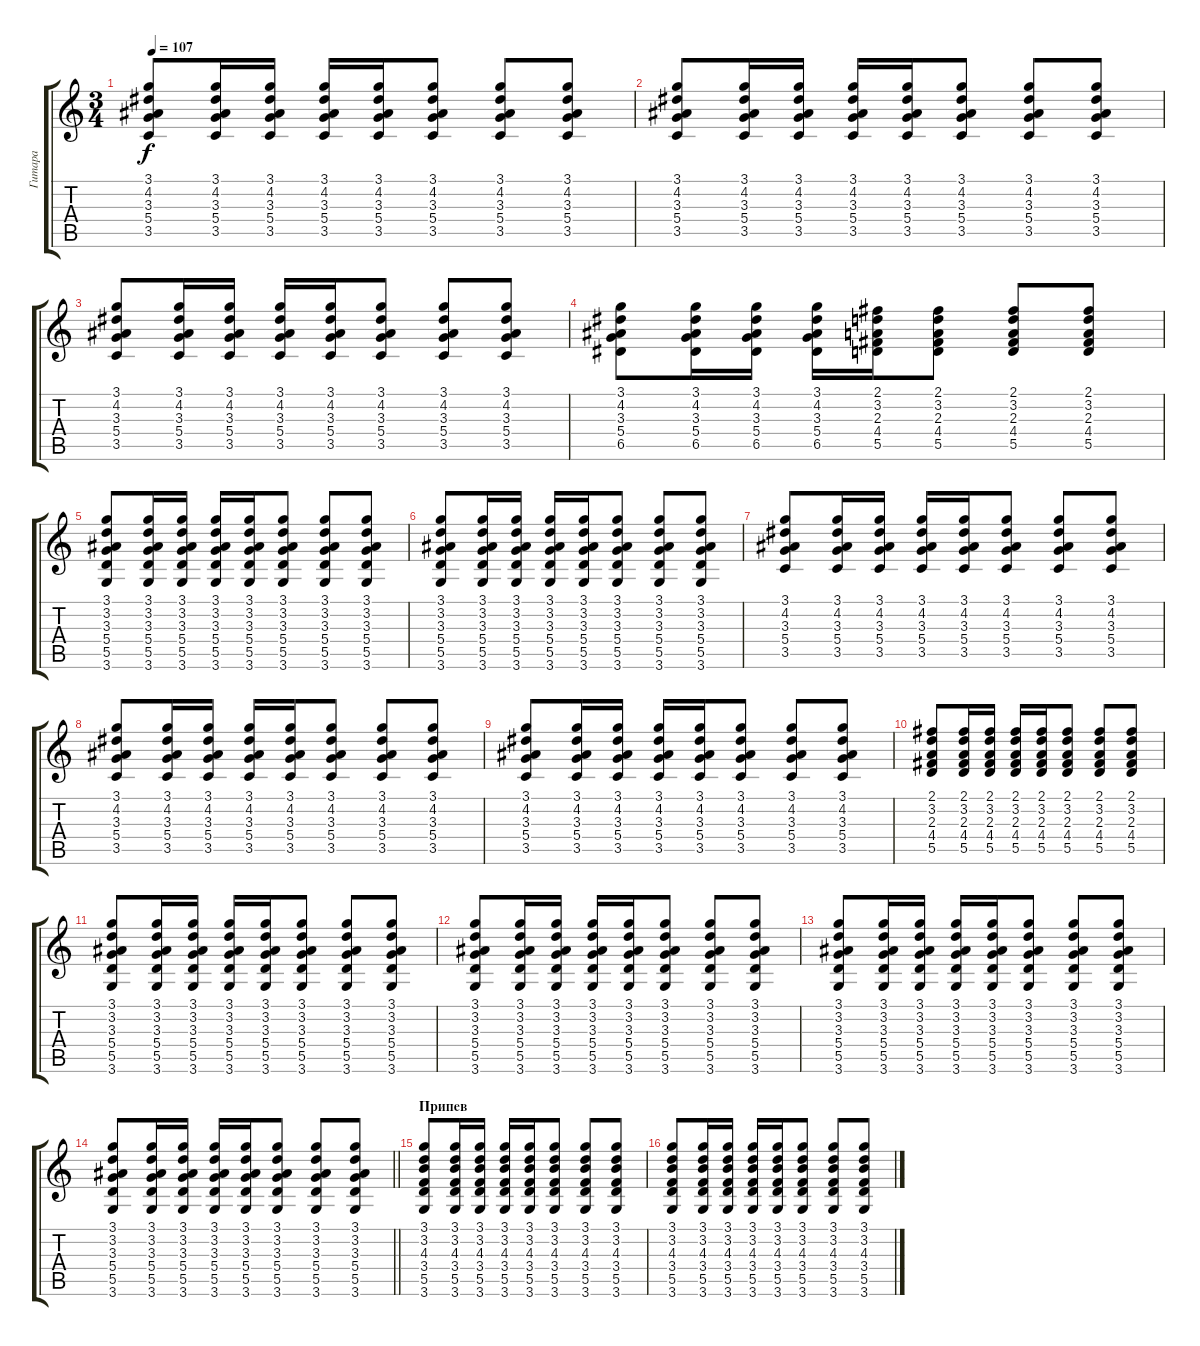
\track ("Гитара" "Гитара") {instrument acousticguitarsteel}
\staff {score tabs}
\tuning (E4 B3 G3 D3 A2 E2) {hide}
\ts (3 4)
\tempo 107
\clef g2
\ks c
(3.1 4.2 3.3 5.4 3.5).8{dy f} (3.1 4.2 3.3 5.4 3.5).16 (3.1 4.2 3.3 5.4 3.5).16 (3.1 4.2 3.3 5.4 3.5).16 (3.1 4.2 3.3 5.4 3.5).16 (3.1 4.2 3.3 5.4 3.5).8 (3.1 4.2 3.3 5.4 3.5).8 (3.1 4.2 3.3 5.4 3.5).8 |
(3.1 4.2 3.3 5.4 3.5).8 (3.1 4.2 3.3 5.4 3.5).16 (3.1 4.2 3.3 5.4 3.5).16 (3.1 4.2 3.3 5.4 3.5).16 (3.1 4.2 3.3 5.4 3.5).16 (3.1 4.2 3.3 5.4 3.5).8 (3.1 4.2 3.3 5.4 3.5).8 (3.1 4.2 3.3 5.4 3.5).8 |
(3.1 4.2 3.3 5.4 3.5).8 (3.1 4.2 3.3 5.4 3.5).16 (3.1 4.2 3.3 5.4 3.5).16 (3.1 4.2 3.3 5.4 3.5).16 (3.1 4.2 3.3 5.4 3.5).16 (3.1 4.2 3.3 5.4 3.5).8 (3.1 4.2 3.3 5.4 3.5).8 (3.1 4.2 3.3 5.4 3.5).8 |
(3.1 4.2 3.3 5.4 6.5).8 (3.1 4.2 3.3 5.4 6.5).16 (3.1 4.2 3.3 5.4 6.5).16 (3.1 4.2 3.3 5.4 6.5).16 (2.1 3.2 2.3 4.4 5.5).16 (2.1 3.2 2.3 4.4 5.5).8 (2.1 3.2 2.3 4.4 5.5).8 (2.1 3.2 2.3 4.4 5.5).8 |
(3.1 3.2 3.3 5.4 5.5 3.6).8 (3.1 3.2 3.3 5.4 5.5 3.6).16 (3.1 3.2 3.3 5.4 5.5 3.6).16 (3.1 3.2 3.3 5.4 5.5 3.6).16 (3.1 3.2 3.3 5.4 5.5 3.6).16 (3.1 3.2 3.3 5.4 5.5 3.6).8 (3.1 3.2 3.3 5.4 5.5 3.6).8 (3.1 3.2 3.3 5.4 5.5 3.6).8 |
(3.1 3.2 3.3 5.4 5.5 3.6).8 (3.1 3.2 3.3 5.4 5.5 3.6).16 (3.1 3.2 3.3 5.4 5.5 3.6).16 (3.1 3.2 3.3 5.4 5.5 3.6).16 (3.1 3.2 3.3 5.4 5.5 3.6).16 (3.1 3.2 3.3 5.4 5.5 3.6).8 (3.1 3.2 3.3 5.4 5.5 3.6).8 (3.1 3.2 3.3 5.4 5.5 3.6).8 |
(3.1 4.2 3.3 5.4 3.5).8 (3.1 4.2 3.3 5.4 3.5).16 (3.1 4.2 3.3 5.4 3.5).16 (3.1 4.2 3.3 5.4 3.5).16 (3.1 4.2 3.3 5.4 3.5).16 (3.1 4.2 3.3 5.4 3.5).8 (3.1 4.2 3.3 5.4 3.5).8 (3.1 4.2 3.3 5.4 3.5).8 |
(3.1 4.2 3.3 5.4 3.5).8 (3.1 4.2 3.3 5.4 3.5).16 (3.1 4.2 3.3 5.4 3.5).16 (3.1 4.2 3.3 5.4 3.5).16 (3.1 4.2 3.3 5.4 3.5).16 (3.1 4.2 3.3 5.4 3.5).8 (3.1 4.2 3.3 5.4 3.5).8 (3.1 4.2 3.3 5.4 3.5).8 |
(3.1 4.2 3.3 5.4 3.5).8 (3.1 4.2 3.3 5.4 3.5).16 (3.1 4.2 3.3 5.4 3.5).16 (3.1 4.2 3.3 5.4 3.5).16 (3.1 4.2 3.3 5.4 3.5).16 (3.1 4.2 3.3 5.4 3.5).8 (3.1 4.2 3.3 5.4 3.5).8 (3.1 4.2 3.3 5.4 3.5).8 |
(2.1 3.2 2.3 4.4 5.5).8 (2.1 3.2 2.3 4.4 5.5).16 (2.1 3.2 2.3 4.4 5.5).16 (2.1 3.2 2.3 4.4 5.5).16 (2.1 3.2 2.3 4.4 5.5).16 (2.1 3.2 2.3 4.4 5.5).8 (2.1 3.2 2.3 4.4 5.5).8 (2.1 3.2 2.3 4.4 5.5).8 |
(3.1 3.2 3.3 5.4 5.5 3.6).8 (3.1 3.2 3.3 5.4 5.5 3.6).16 (3.1 3.2 3.3 5.4 5.5 3.6).16 (3.1 3.2 3.3 5.4 5.5 3.6).16 (3.1 3.2 3.3 5.4 5.5 3.6).16 (3.1 3.2 3.3 5.4 5.5 3.6).8 (3.1 3.2 3.3 5.4 5.5 3.6).8 (3.1 3.2 3.3 5.4 5.5 3.6).8 |
(3.1 3.2 3.3 5.4 5.5 3.6).8 (3.1 3.2 3.3 5.4 5.5 3.6).16 (3.1 3.2 3.3 5.4 5.5 3.6).16 (3.1 3.2 3.3 5.4 5.5 3.6).16 (3.1 3.2 3.3 5.4 5.5 3.6).16 (3.1 3.2 3.3 5.4 5.5 3.6).8 (3.1 3.2 3.3 5.4 5.5 3.6).8 (3.1 3.2 3.3 5.4 5.5 3.6).8 |
(3.1 3.2 3.3 5.4 5.5 3.6).8 (3.1 3.2 3.3 5.4 5.5 3.6).16 (3.1 3.2 3.3 5.4 5.5 3.6).16 (3.1 3.2 3.3 5.4 5.5 3.6).16 (3.1 3.2 3.3 5.4 5.5 3.6).16 (3.1 3.2 3.3 5.4 5.5 3.6).8 (3.1 3.2 3.3 5.4 5.5 3.6).8 (3.1 3.2 3.3 5.4 5.5 3.6).8 |
\barLineRight lightlight
(3.1 3.2 3.3 5.4 5.5 3.6).8 (3.1 3.2 3.3 5.4 5.5 3.6).16 (3.1 3.2 3.3 5.4 5.5 3.6).16 (3.1 3.2 3.3 5.4 5.5 3.6).16 (3.1 3.2 3.3 5.4 5.5 3.6).16 (3.1 3.2 3.3 5.4 5.5 3.6).8 (3.1 3.2 3.3 5.4 5.5 3.6).8 (3.1 3.2 3.3 5.4 5.5 3.6).8 |
\section ("" "Припев")
(3.1 3.2 4.3 3.4 5.5 3.6).8 (3.1 3.2 4.3 3.4 5.5 3.6).16 (3.1 3.2 4.3 3.4 5.5 3.6).16 (3.1 3.2 4.3 3.4 5.5 3.6).16 (3.1 3.2 4.3 3.4 5.5 3.6).16 (3.1 3.2 4.3 3.4 5.5 3.6).8 (3.1 3.2 4.3 3.4 5.5 3.6).8 (3.1 3.2 4.3 3.4 5.5 3.6).8 |
(3.1 3.2 4.3 3.4 5.5 3.6).8 (3.1 3.2 4.3 3.4 5.5 3.6).16 (3.1 3.2 4.3 3.4 5.5 3.6).16 (3.1 3.2 4.3 3.4 5.5 3.6).16 (3.1 3.2 4.3 3.4 5.5 3.6).16 (3.1 3.2 4.3 3.4 5.5 3.6).8 (3.1 3.2 4.3 3.4 5.5 3.6).8 (3.1 3.2 4.3 3.4 5.5 3.6).8
